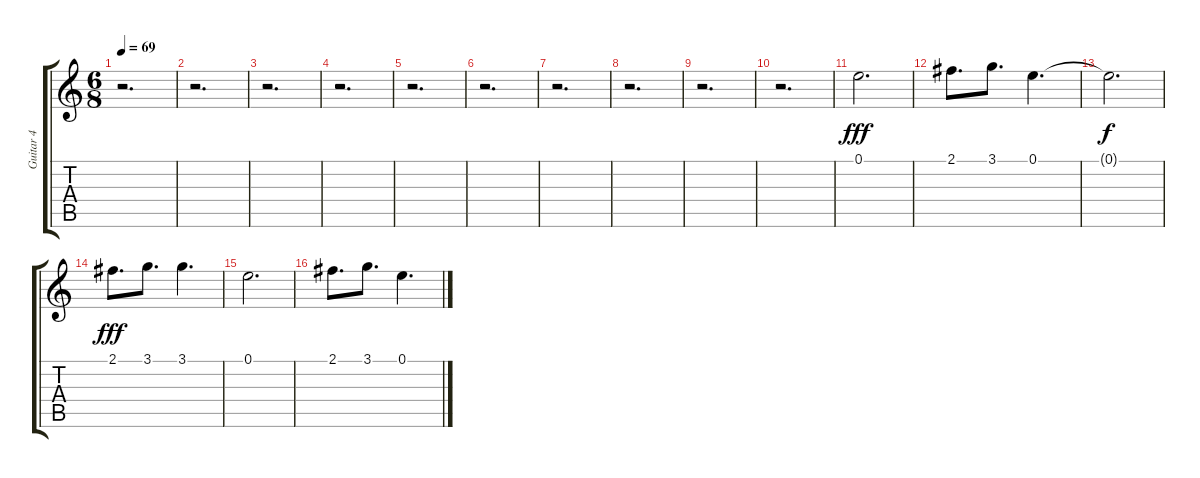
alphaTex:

\track ("Guitar 4" "Guitar 4") {instrument distortionguitar}
\staff {score tabs}
\tuning (E4 B3 G3 D3 A2 E2) {hide}
\ts (6 8)
\tempo 69
\clef g2
\ks c
r.2{d dy f} |
r.2{d} |
r.2{d} |
r.2{d} |
r.2{d} |
r.2{d} |
r.2{d} |
r.2{d} |
r.2{d} |
r.2{d} |
0.1.2{d dy fff} |
2.1.8{d} 3.1.8{d} 0.1.4{d} |
0.1{t}.2{d dy f} |
2.1.8{d dy fff} 3.1.8{d} 3.1.4{d} |
0.1.2{d} |
2.1.8{d} 3.1.8{d} 0.1.4{d}
